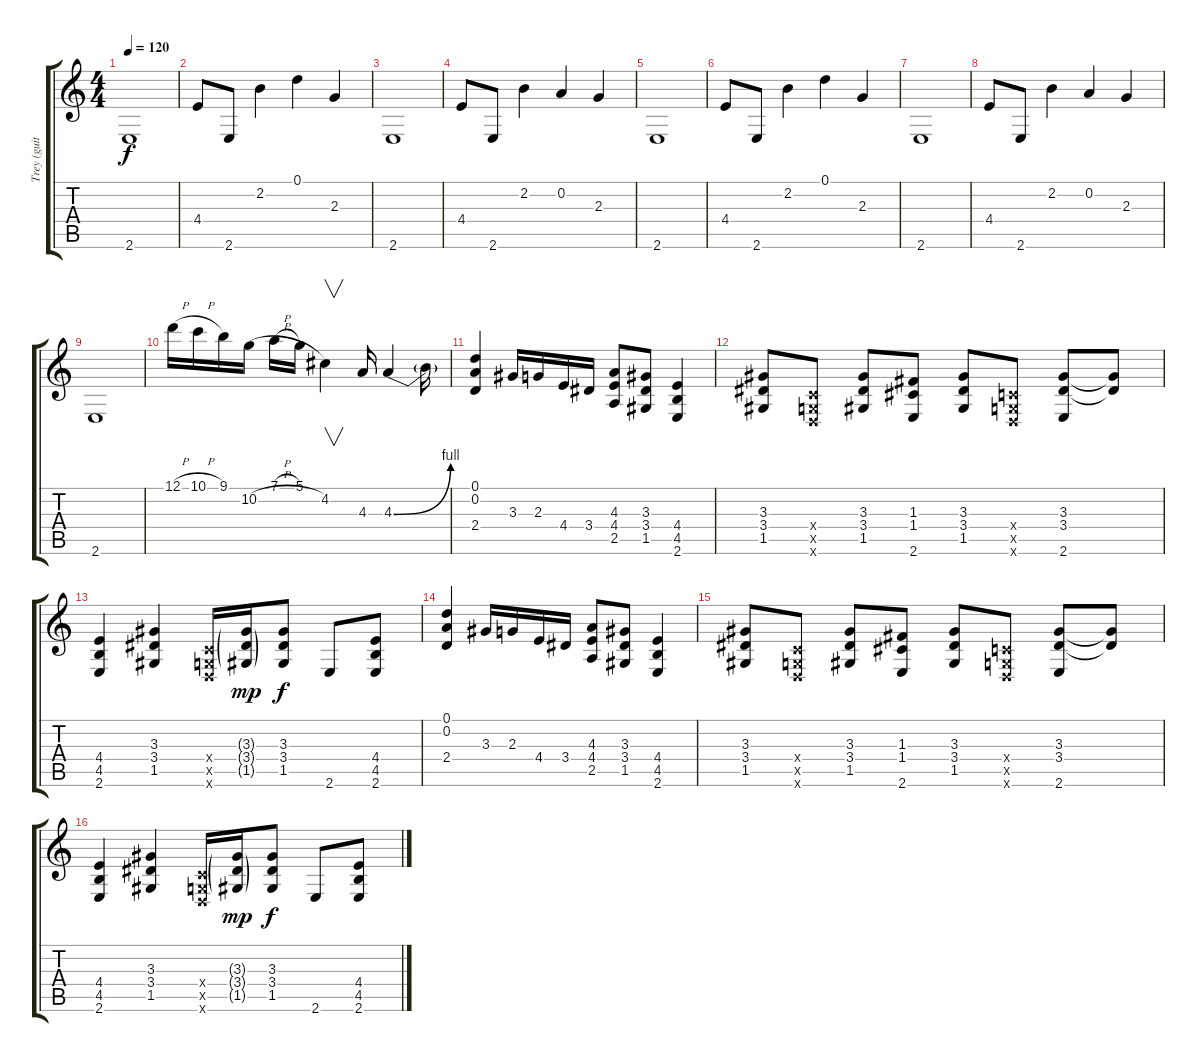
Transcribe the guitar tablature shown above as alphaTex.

\track ("Trey (guitar) " "Trey (guit") {instrument distortionguitar}
\staff {score tabs}
\tuning (D4 A3 F3 C3 G2 D2) {hide}
\ts (4 4)
\tempo 120
\clef g2
\ks c
2.6.1{dy f} |
4.4.8 2.6.8 2.2.4 0.1.4 2.3.4 |
2.6.1 |
4.4.8 2.6.8 2.2.4 0.2.4 2.3.4 |
2.6.1 |
4.4.8 2.6.8 2.2.4 0.1.4 2.3.4 |
2.6.1 |
4.4.8 2.6.8 2.2.4 0.2.4 2.3.4 |
2.6.1 |
12.1{h}.16 10.1{h}.16 9.1.16 10.2{h}.16 7.1{h}.16 5.1.16 4.2.4{v} 4.3.16 4.3{be (bend 0 0 60 4)}.4 4.3{t}.16 |
(0.1 0.2 2.4).4 3.3.16 2.3.16 4.4.16 3.4.16 (4.3 4.4 2.5).8 (3.3 3.4 1.5).8 (4.4 4.5 2.6).4 |
(3.3 3.4 1.5).8 (0.4{x} 0.5{x} 0.6{x}).8 (3.3 3.4 1.5).8 (1.3 1.4 2.6).8 (3.3 3.4 1.5).8 (0.4{x} 0.5{x} 0.6{x}).8 (3.3 3.4 2.6).8 (3.3{t} 3.4{t}).8 |
(4.4 4.5 2.6).4 (3.3 3.4 1.5).4 (0.4{x} 0.5{x} 0.6{x}).16 (3.3{g} 3.4{g} 1.5{g}).16{dy mp} (3.3 3.4 1.5).8{dy f} 2.6.8 (4.4 4.5 2.6).8 |
(0.1 0.2 2.4).4 3.3.16 2.3.16 4.4.16 3.4.16 (4.3 4.4 2.5).8 (3.3 3.4 1.5).8 (4.4 4.5 2.6).4 |
(3.3 3.4 1.5).8 (0.4{x} 0.5{x} 0.6{x}).8 (3.3 3.4 1.5).8 (1.3 1.4 2.6).8 (3.3 3.4 1.5).8 (0.4{x} 0.5{x} 0.6{x}).8 (3.3 3.4 2.6).8 (3.3{t} 3.4{t}).8 |
(4.4 4.5 2.6).4 (3.3 3.4 1.5).4 (0.4{x} 0.5{x} 0.6{x}).16 (3.3{g} 3.4{g} 1.5{g}).16{dy mp} (3.3 3.4 1.5).8{dy f} 2.6.8 (4.4 4.5 2.6).8
